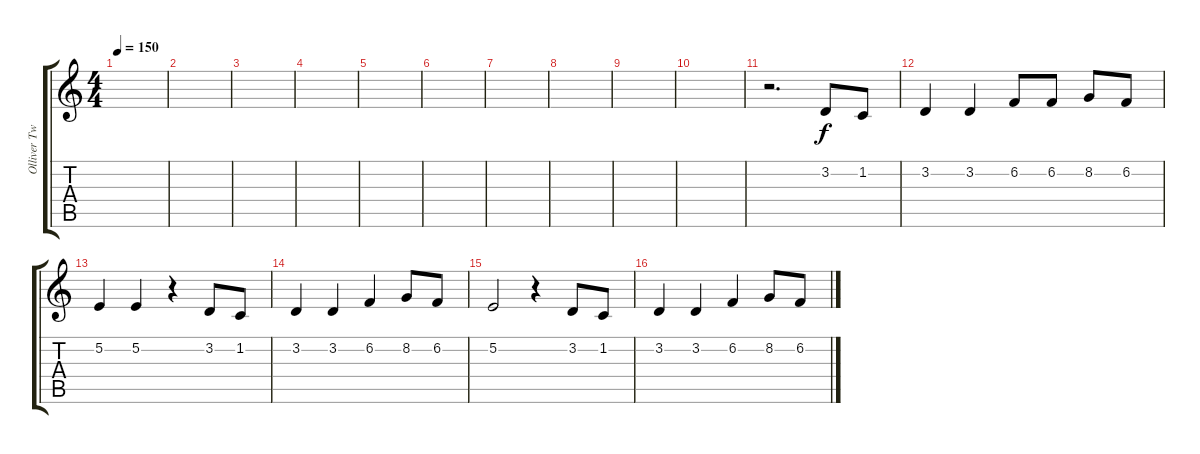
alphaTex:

\track ("Olliver Twisted" "Olliver Tw") {instrument sopranosax}
\staff {score tabs}
\tuning (E4 B3 G3 D3 A2 E2) {hide}
\ts (4 4)
\tempo 150
\clef g2
\ks c
|
|
|
|
|
|
|
|
|
|
r.2{d} 3.2.8 1.2.8 |
3.2.4 3.2.4 6.2.8 6.2.8 8.2.8 6.2.8 |
5.2.4 5.2.4 r.4 3.2.8 1.2.8 |
3.2.4 3.2.4 6.2.4 8.2.8 6.2.8 |
5.2.2 r.4 3.2.8 1.2.8 |
3.2.4 3.2.4 6.2.4 8.2.8 6.2.8
